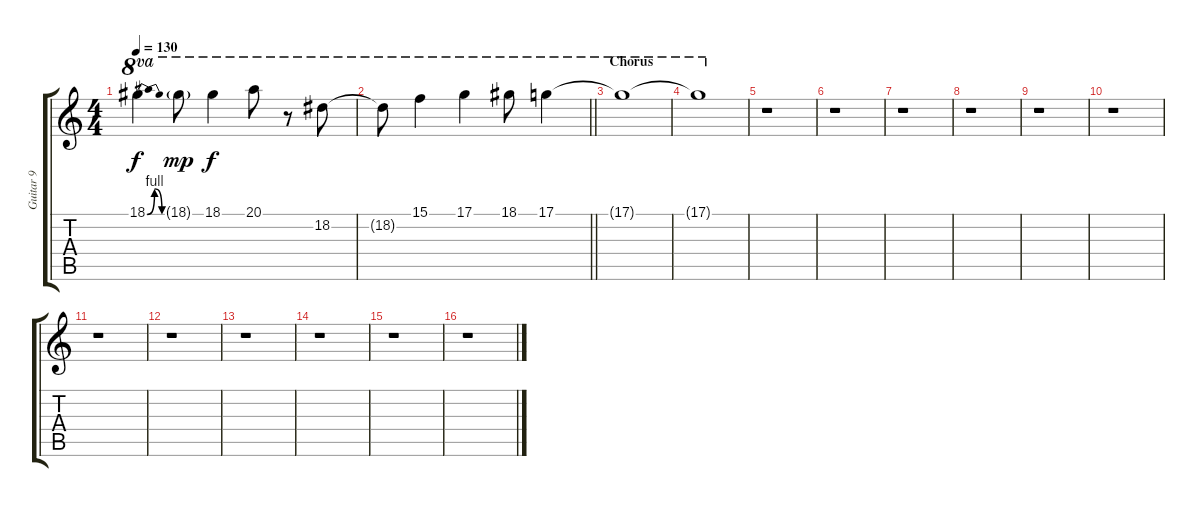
\track ("Guitar 9" "Guitar 9") {instrument distortionguitar}
\staff {score tabs}
\tuning (D4 A3 F3 C3 G2 C2) {hide}
\ts (4 4)
\tempo 130
\clef g2
\ks c
18.1{be (bendrelease 0 0 15 4 15 4 60 0)}.4{ot 8va dy f} 18.1{g}.8{ot 8va dy mp} 18.1.4{ot 8va dy f} 20.1.8{ot 8va} r.8{ot 8va} 18.2.8{ot 8va} |
\barLineRight lightlight
18.2{t}.8{ot 8va} 15.1.4{ot 8va} 17.1.4{ot 8va} 18.1.8{ot 8va} 17.1.4{ot 8va} |
\section ("" "Chorus")
17.1{t}.1{ot 8va} |
17.1{t}.1{ot 8va} |
r.1 |
r.1 |
r.1 |
r.1 |
r.1 |
r.1 |
r.1 |
r.1 |
r.1 |
r.1 |
r.1 |
r.1
